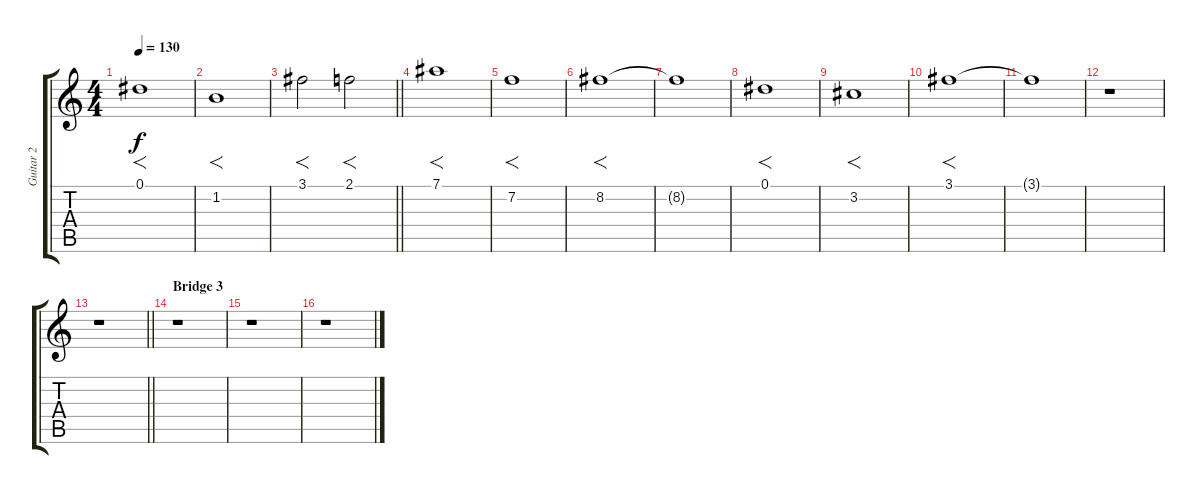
\track ("Guitar 2" "Guitar 2") {instrument acousticguitarsteel}
\staff {score tabs}
\tuning (Eb4 Bb3 Gb3 Db3 Ab2 Eb2) {hide}
\ts (4 4)
\tempo 130
\clef g2
\ks c
0.1.1{f dy f} |
1.2.1{f} |
\barLineRight lightlight
3.1.2{f} 2.1.2{f} |
7.1.1{f} |
7.2.1{f} |
8.2.1{f} |
8.2{t}.1 |
0.1.1{f} |
3.2.1{f} |
3.1.1{f} |
3.1{t}.1 |
r.1 |
\barLineRight lightlight
r.1 |
\section ("" "Bridge 3")
r.1 |
r.1 |
r.1
